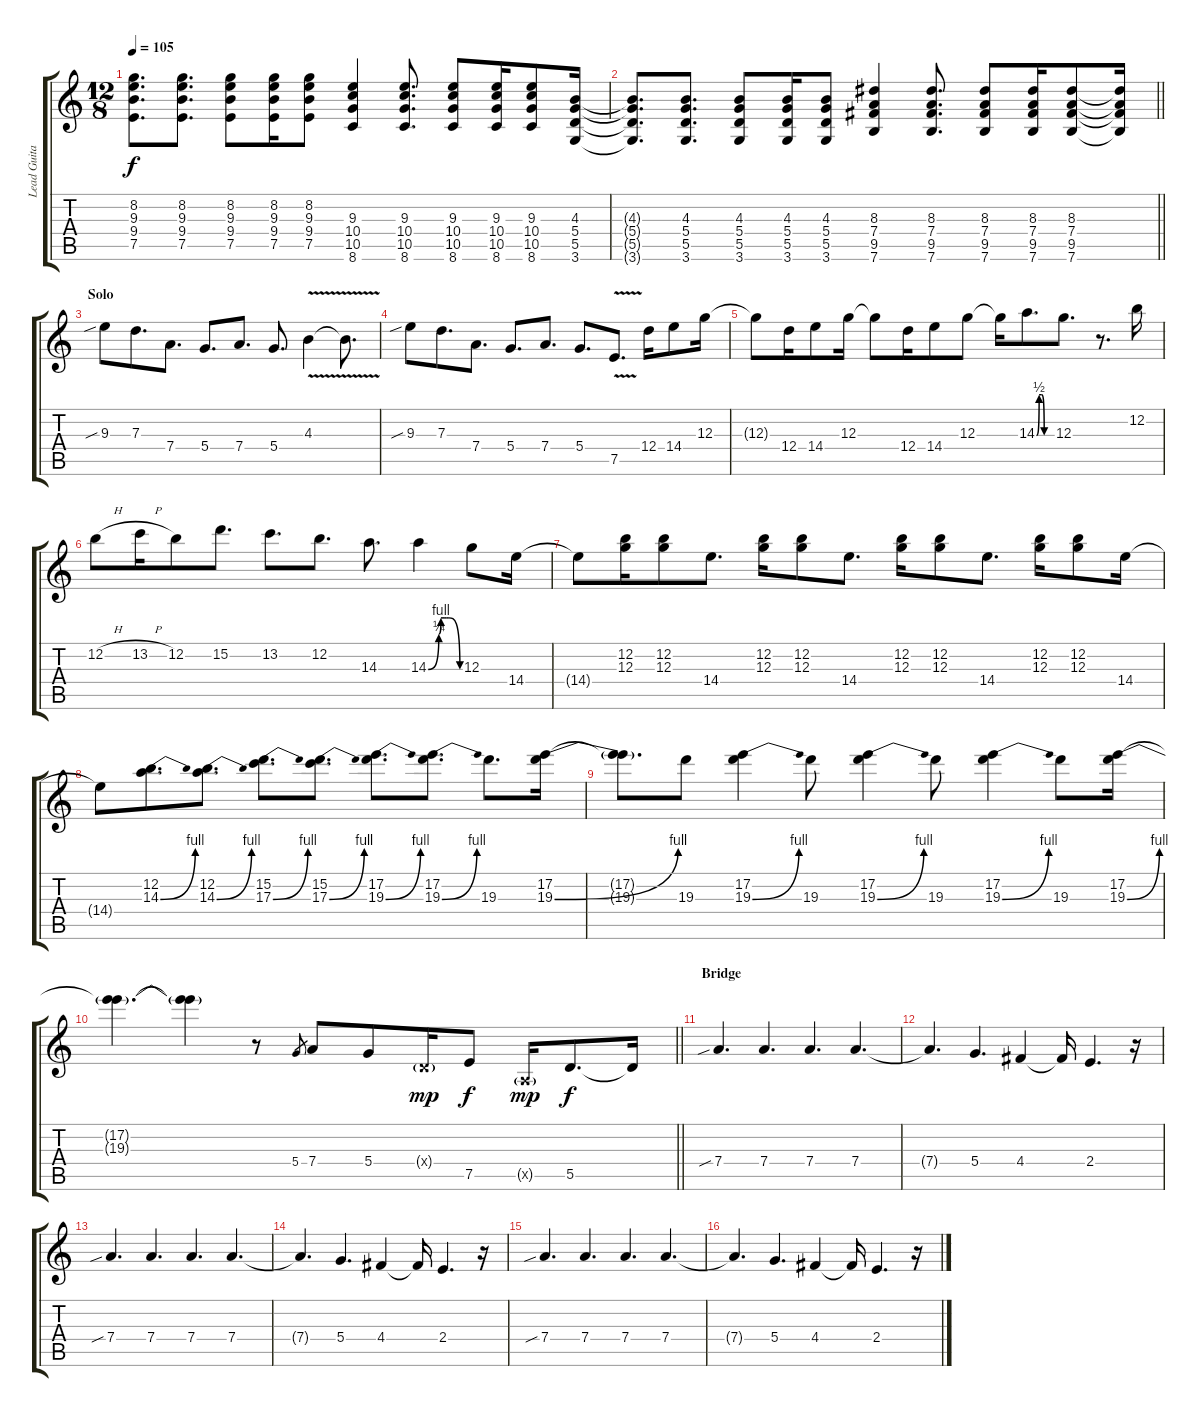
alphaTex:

\track ("Lead Guitar" "Lead Guita") {instrument overdrivenguitar}
\staff {score tabs}
\tuning (E4 B3 G3 D3 A2 E2) {hide}
\ts (12 8)
\tempo 105
\clef g2
\ks c
(8.2 9.3 9.4 7.5).8{d dy f} (8.2 9.3 9.4 7.5).8{d} (8.2 9.3 9.4 7.5).8 (8.2 9.3 9.4 7.5).16 (8.2 9.3 9.4 7.5).8 (9.3 10.4 10.5 8.6).4 (9.3 10.4 10.5 8.6).8{d} (9.3 10.4 10.5 8.6).8 (9.3 10.4 10.5 8.6).16 (9.3 10.4 10.5 8.6).8 (4.3 5.4 5.5 3.6).16 |
\barLineRight lightlight
(4.3{t} 5.4{t} 5.5{t} 3.6{t}).8{d} (4.3 5.4 5.5 3.6).8{d} (4.3 5.4 5.5 3.6).8 (4.3 5.4 5.5 3.6).16 (4.3 5.4 5.5 3.6).8 (8.3 7.4 9.5 7.6).4 (8.3 7.4 9.5 7.6).8{d} (8.3 7.4 9.5 7.6).8 (8.3 7.4 9.5 7.6).16 (8.3 7.4 9.5 7.6).8 (8.3{t} 7.4{t} 9.5{t} 7.6{t}).16 |
\section ("" "Solo")
9.3{sib}.8{volume 15} 7.3.8{d} 7.4.8{d} 5.4.8{d} 7.4.8{d} 5.4.8{d} 4.3{v}.4 4.3{t}.8{d} |
9.3{sib}.8{volume 15} 7.3.8{d} 7.4.8{d} 5.4.8{d} 7.4.8{d} 5.4.8{d} 7.5{v}.8{d} 12.4.16 14.4.8 12.3.16 |
12.3{t}.8 12.4.16 14.4.8 12.3.16 12.3{t}.8 12.4.16 14.4.8 12.3.8 12.3{t}.16 14.3{be (custom 0 0 10 2 20 2 30 0 60 0)}.8{d} 12.3.8{d} r.8{d} 12.2.16 |
12.2{h}.8 13.2{h}.16 12.2.8 15.2.8{d} 13.2.8{d} 12.2.8{d} 14.3.8{d} 14.3{be (custom 0 0 20 1 24 4 30 4 35 4 39 4 60 0)}.4 12.3.8 14.4.16 |
14.4{t}.8 (12.2 12.3).16 (12.2 12.3).8 14.4.8{d} (12.2 12.3).16 (12.2 12.3).8 14.4.8{d} (12.2 12.3).16 (12.2 12.3).8 14.4.8{d} (12.2 12.3).16 (12.2 12.3).8 14.4.16 |
14.4{t}.8 (12.2 14.3{be (bend 0 0 60 4)}).8{d} (12.2 14.3{be (bend 0 0 60 4)}).8{d} (15.2 17.3{be (bend 0 0 60 4)}).8{d} (15.2 17.3{be (bend 0 0 60 4)}).8{d} (17.2 19.3{be (bend 0 0 60 4)}).8{d} (17.2 19.3{be (bend 0 0 60 4)}).8{d} 19.3.8{d} (17.2 19.3{be (bend 0 0 60 4)}).16 |
(17.2{t} 19.3{t}).8{d} 19.3.8 (17.2 19.3{be (bend 0 0 60 4)}).4 19.3.8 (17.2 19.3{be (bend 0 0 60 4)}).4 19.3.8 (17.2 19.3{be (bend 0 0 60 4)}).4 19.3.8 (17.2 19.3{be (bend 0 0 60 4)}).16 |
\barLineRight lightlight
(17.2{t} 19.3{t}).4{d} (17.2{t} 19.3{t}).4 r.8 5.4.8{gr} 7.4.8 5.4.8 0.4{g x}.16{dy mp} 7.5.8{dy f} 0.5{g x}.16{dy mp} 5.5.8{d dy f} 5.5{t}.16 |
\section ("" "Bridge")
7.4{sib}.4{d volume 13} 7.4.4{d} 7.4.4{d} 7.4.4{d volume 10} |
7.4{t}.4{d} 5.4.4{d volume 13} 4.4.4 4.4{t}.16 2.4.4{d} r.16 |
7.4{sib}.4{d volume 13} 7.4.4{d} 7.4.4{d} 7.4.4{d volume 10} |
7.4{t}.4{d} 5.4.4{d volume 13} 4.4.4 4.4{t}.16 2.4.4{d} r.16 |
7.4{sib}.4{d volume 13} 7.4.4{d} 7.4.4{d} 7.4.4{d volume 10} |
7.4{t}.4{d} 5.4.4{d volume 13} 4.4.4 4.4{t}.16 2.4.4{d} r.16
